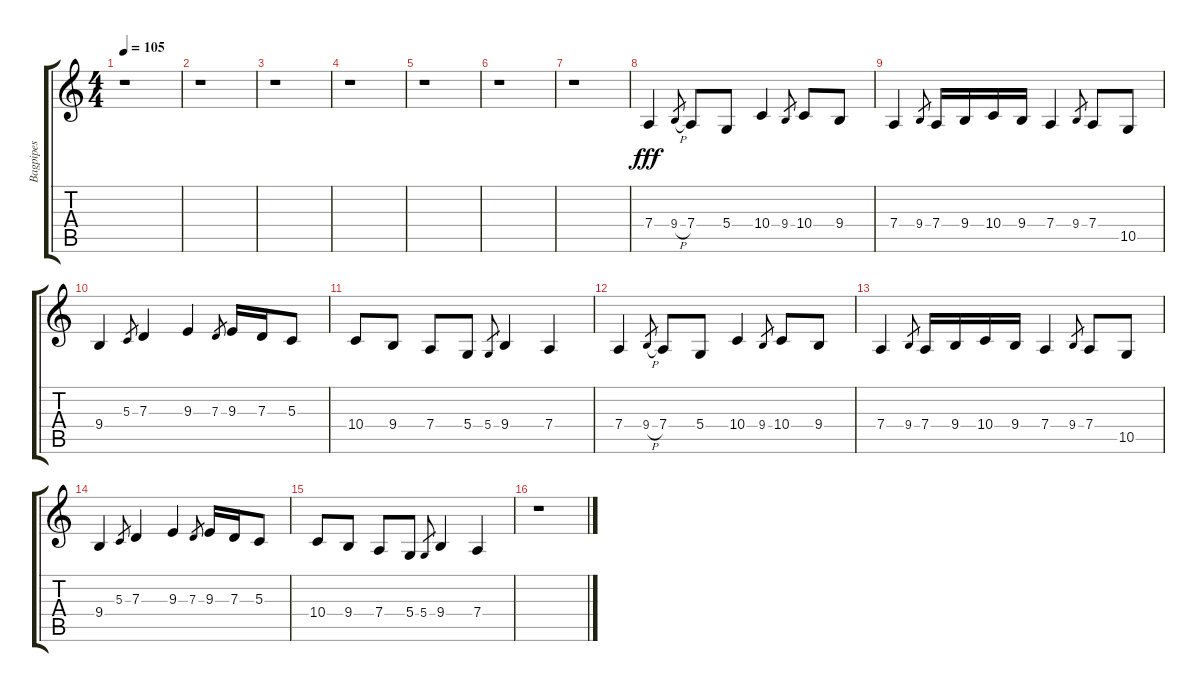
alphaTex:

\track ("Bagpipes" "Bagpipes") {instrument viola}
\staff {score tabs}
\tuning (E4 B3 G3 D3 A2 E2) {hide}
\ts (4 4)
\tempo 105
\clef g2
\ks c
r.1{dy fff} |
r.1 |
r.1 |
r.1 |
r.1 |
r.1 |
r.1 |
7.4.4 9.4{h}.8{gr} 7.4.8 5.4.8 10.4.4 9.4.8{gr} 10.4.8 9.4.8 |
7.4.4 9.4.8{gr} 7.4.16 9.4.16 10.4.16 9.4.16 7.4.4 9.4.8{gr} 7.4.8 10.5.8 |
9.4.4 5.3.8{gr} 7.3.4 9.3.4 7.3.8{gr} 9.3.16 7.3.16 5.3.8 |
10.4.8 9.4.8 7.4.8 5.4.8 5.4.8{gr} 9.4.4 7.4.4 |
7.4.4 9.4{h}.8{gr} 7.4.8 5.4.8 10.4.4 9.4.8{gr} 10.4.8 9.4.8 |
7.4.4 9.4.8{gr} 7.4.16 9.4.16 10.4.16 9.4.16 7.4.4 9.4.8{gr} 7.4.8 10.5.8 |
9.4.4 5.3.8{gr} 7.3.4 9.3.4 7.3.8{gr} 9.3.16 7.3.16 5.3.8 |
10.4.8 9.4.8 7.4.8 5.4.8 5.4.8{gr} 9.4.4 7.4.4 |
r.1
